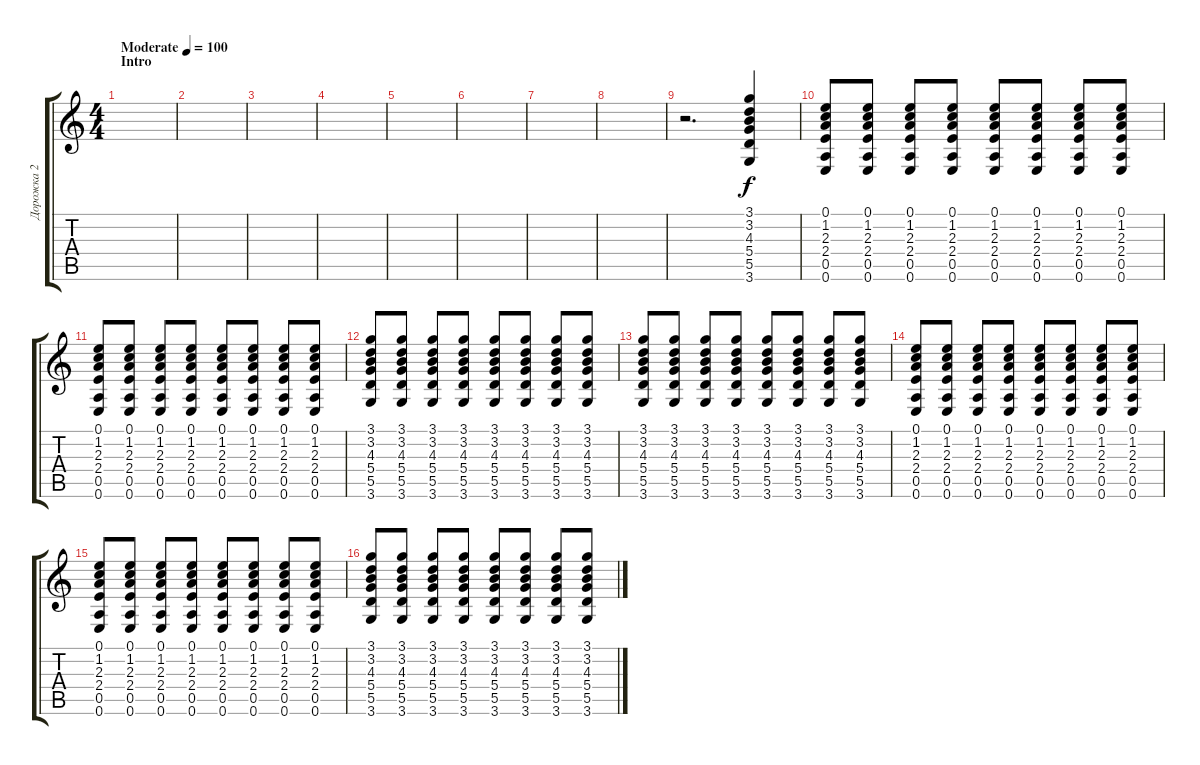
\track ("Дорожка 2" "Дорожка 2") {instrument acousticguitarnylon}
\staff {score tabs}
\tuning (E4 B3 G3 D3 A2 E2) {hide}
\ts (4 4)
\section ("" "Intro")
\tempo (100 "Moderate")
\clef g2
\ks c
|
|
|
|
|
|
|
|
r.2{d} (3.1 3.2 4.3 5.4 5.5 3.6).4 |
(0.1 1.2 2.3 2.4 0.5 0.6).8 (0.1 1.2 2.3 2.4 0.5 0.6).8 (0.1 1.2 2.3 2.4 0.5 0.6).8 (0.1 1.2 2.3 2.4 0.5 0.6).8 (0.1 1.2 2.3 2.4 0.5 0.6).8 (0.1 1.2 2.3 2.4 0.5 0.6).8 (0.1 1.2 2.3 2.4 0.5 0.6).8 (0.1 1.2 2.3 2.4 0.5 0.6).8 |
(0.1 1.2 2.3 2.4 0.5 0.6).8 (0.1 1.2 2.3 2.4 0.5 0.6).8 (0.1 1.2 2.3 2.4 0.5 0.6).8 (0.1 1.2 2.3 2.4 0.5 0.6).8 (0.1 1.2 2.3 2.4 0.5 0.6).8 (0.1 1.2 2.3 2.4 0.5 0.6).8 (0.1 1.2 2.3 2.4 0.5 0.6).8 (0.1 1.2 2.3 2.4 0.5 0.6).8 |
(3.1 3.2 4.3 5.4 5.5 3.6).8 (3.1 3.2 4.3 5.4 5.5 3.6).8 (3.1 3.2 4.3 5.4 5.5 3.6).8 (3.1 3.2 4.3 5.4 5.5 3.6).8 (3.1 3.2 4.3 5.4 5.5 3.6).8 (3.1 3.2 4.3 5.4 5.5 3.6).8 (3.1 3.2 4.3 5.4 5.5 3.6).8 (3.1 3.2 4.3 5.4 5.5 3.6).8 |
(3.1 3.2 4.3 5.4 5.5 3.6).8 (3.1 3.2 4.3 5.4 5.5 3.6).8 (3.1 3.2 4.3 5.4 5.5 3.6).8 (3.1 3.2 4.3 5.4 5.5 3.6).8 (3.1 3.2 4.3 5.4 5.5 3.6).8 (3.1 3.2 4.3 5.4 5.5 3.6).8 (3.1 3.2 4.3 5.4 5.5 3.6).8 (3.1 3.2 4.3 5.4 5.5 3.6).8 |
(0.1 1.2 2.3 2.4 0.5 0.6).8 (0.1 1.2 2.3 2.4 0.5 0.6).8 (0.1 1.2 2.3 2.4 0.5 0.6).8 (0.1 1.2 2.3 2.4 0.5 0.6).8 (0.1 1.2 2.3 2.4 0.5 0.6).8 (0.1 1.2 2.3 2.4 0.5 0.6).8 (0.1 1.2 2.3 2.4 0.5 0.6).8 (0.1 1.2 2.3 2.4 0.5 0.6).8 |
(0.1 1.2 2.3 2.4 0.5 0.6).8 (0.1 1.2 2.3 2.4 0.5 0.6).8 (0.1 1.2 2.3 2.4 0.5 0.6).8 (0.1 1.2 2.3 2.4 0.5 0.6).8 (0.1 1.2 2.3 2.4 0.5 0.6).8 (0.1 1.2 2.3 2.4 0.5 0.6).8 (0.1 1.2 2.3 2.4 0.5 0.6).8 (0.1 1.2 2.3 2.4 0.5 0.6).8 |
(3.1 3.2 4.3 5.4 5.5 3.6).8 (3.1 3.2 4.3 5.4 5.5 3.6).8 (3.1 3.2 4.3 5.4 5.5 3.6).8 (3.1 3.2 4.3 5.4 5.5 3.6).8 (3.1 3.2 4.3 5.4 5.5 3.6).8 (3.1 3.2 4.3 5.4 5.5 3.6).8 (3.1 3.2 4.3 5.4 5.5 3.6).8 (3.1 3.2 4.3 5.4 5.5 3.6).8
